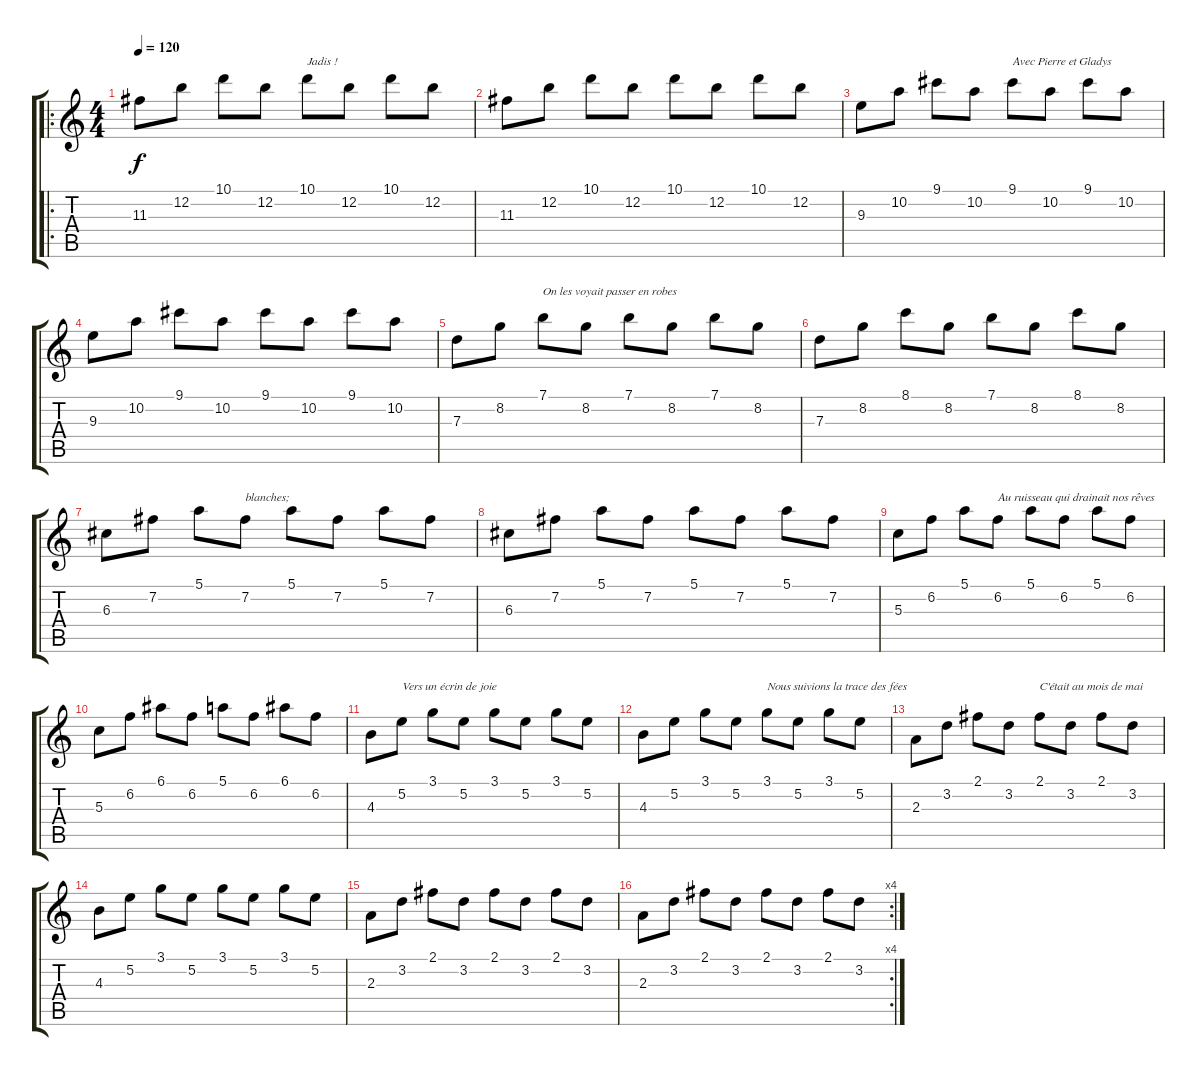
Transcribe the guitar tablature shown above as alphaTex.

\track "" {instrument acousticguitarnylon}
\staff {score tabs}
\tuning (E4 B3 G3 D3 A2 E2) {hide}
\ro
\ts (4 4)
\tempo 120
\clef g2
\ks c
11.3.8{dy f} 12.2.8 10.1.8 12.2.8 10.1.8{txt "Jadis !"} 12.2.8 10.1.8 12.2.8 |
11.3.8 12.2.8 10.1.8 12.2.8 10.1.8 12.2.8 10.1.8 12.2.8 |
9.3.8 10.2.8 9.1.8 10.2.8 9.1.8{txt "Avec Pierre et Gladys"} 10.2.8 9.1.8 10.2.8 |
9.3.8 10.2.8 9.1.8 10.2.8 9.1.8 10.2.8 9.1.8 10.2.8 |
7.3.8 8.2.8 7.1.8{txt "On les voyait passer en robes"} 8.2.8 7.1.8 8.2.8 7.1.8 8.2.8 |
7.3.8 8.2.8 8.1.8 8.2.8 7.1.8 8.2.8 8.1.8 8.2.8 |
6.3.8 7.2.8 5.1.8 7.2.8{txt "blanches;"} 5.1.8 7.2.8 5.1.8 7.2.8 |
6.3.8 7.2.8 5.1.8 7.2.8 5.1.8 7.2.8 5.1.8 7.2.8 |
5.3.8 6.2.8 5.1.8 6.2.8{txt "Au ruisseau qui drainait nos rêves"} 5.1.8 6.2.8 5.1.8 6.2.8 |
5.3.8 6.2.8 6.1.8 6.2.8 5.1.8 6.2.8 6.1.8 6.2.8 |
4.3.8 5.2.8{txt "Vers un écrin de joie"} 3.1.8 5.2.8 3.1.8 5.2.8 3.1.8 5.2.8 |
4.3.8 5.2.8 3.1.8 5.2.8 3.1.8{txt "Nous suivions la trace des fées"} 5.2.8 3.1.8 5.2.8 |
2.3.8 3.2.8 2.1.8 3.2.8 2.1.8{txt "C'était au mois de mai"} 3.2.8 2.1.8 3.2.8 |
4.3.8 5.2.8 3.1.8 5.2.8 3.1.8 5.2.8 3.1.8 5.2.8 |
2.3.8 3.2.8 2.1.8 3.2.8 2.1.8 3.2.8 2.1.8 3.2.8 |
\rc 4
2.3.8 3.2.8 2.1.8 3.2.8 2.1.8 3.2.8 2.1.8 3.2.8
